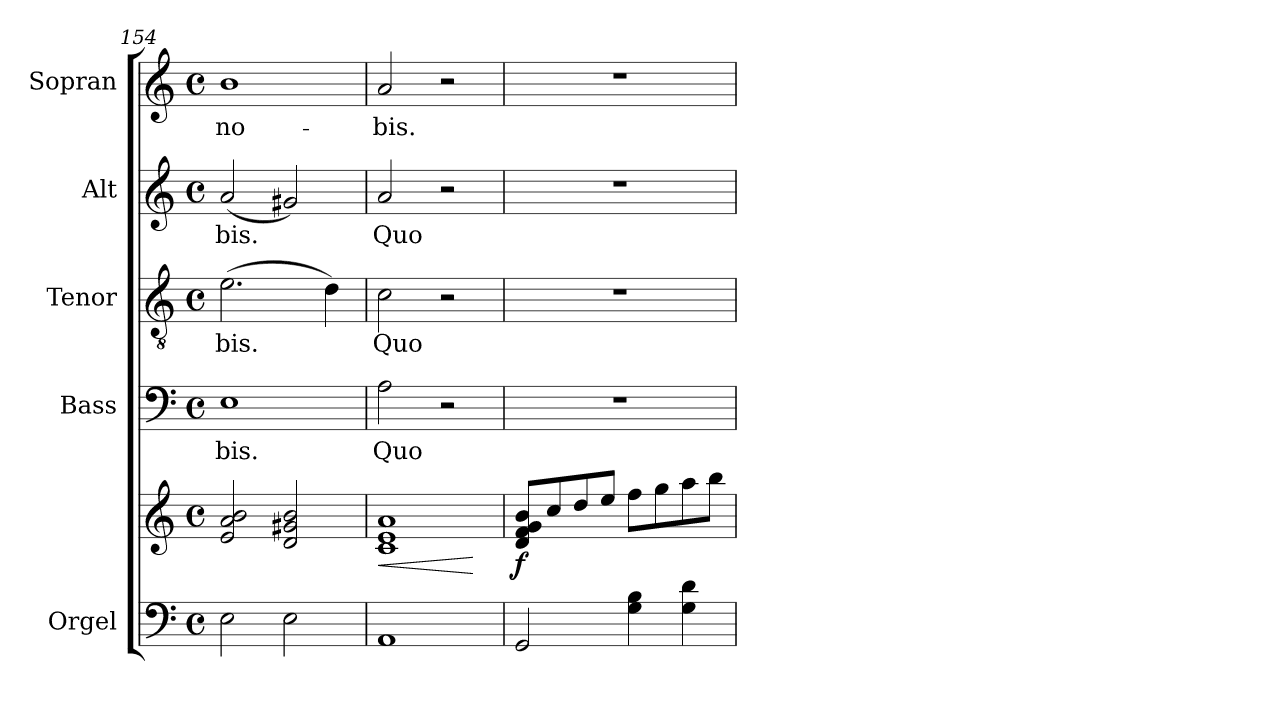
**kern	**kern	**dynam	**kern	**text	**kern	**text	**kern	**text	**kern	**text
*part5	*part5	*part5	*part4	*part4	*part3	*part3	*part2	*part2	*part1	*part1
*staff6	*staff5	*staff5/6	*staff4	*staff4	*staff3	*staff3	*staff2	*staff2	*staff1	*staff1
*I"Orgel	*	*	*I"Bass	*	*I"Tenor	*	*I"Alt	*	*I"Sopran	*
*I'Org.	*	*	*I'B.	*	*I'T.	*	*I'A.	*	*I'S.	*
*clefF4	*clefG2	*	*clefF4	*	*clefGv2	*	*clefG2	*	*clefG2	*
*k[]	*k[]	*	*k[]	*	*k[]	*	*k[]	*	*k[]	*
*C:	*C:	*	*C:	*	*C:	*	*C:	*	*C:	*
*M4/4	*M4/4	*	*M4/4	*	*M4/4	*	*M4/4	*	*M4/4	*
*met(c)	*met(c)	*	*met(c)	*	*met(c)	*	*met(c)	*	*met(c)	*
=154	=154	=154	=154	=154	=154	=154	=154	=154	=154	=154
!	!	!	!	!LO:LY:b	!	!LO:LY:b	!	!LO:LY:b	!	!LO:LY:b
2E\	2e/ 2a/ 2b/	.	1E	-bis.	(>2.e\	-bis.	(<2a/	-bis.	1b	no-
2E\	2d/ 2g#X/ 2b/	.	.	.	.	.	2g#X/)	.	.	.
.	.	.	.	.	4d\)	.	.	.	.	.
=155	=155	=155	=155	=155	=155	=155	=155	=155	=155	=155
!	!	!LO:HP:b	!	!LO:LY:b	!	!LO:LY:b	!	!LO:LY:b	!	!LO:LY:b
1AA	1c 1e 1a	<	2A\	Quo-	2c\	Quo-	2a/	Quo-	2a/	-bis.
.	.	.	2r	.	2r	.	2r	.	2r	.
.	.	[	.	.	.	.	.	.	.	.
!!LO:PB:g=z
=156	=156	=156	=156	=156	=156	=156	=156	=156	=156	=156
!	!	!LO:DY:b	!	!	!	!	!	!	!	!
2GG/	8d/ 8f/ 8g/ 8b/L	f	1r	.	1r	.	1r	.	1r	.
.	8cc/	.	.	.	.	.	.	.	.	.
.	8dd/	.	.	.	.	.	.	.	.	.
.	8ee/J	.	.	.	.	.	.	.	.	.
4G\ 4B\	8ff\L	.	.	.	.	.	.	.	.	.
.	8gg\	.	.	.	.	.	.	.	.	.
4G\ 4d\	8aa\	.	.	.	.	.	.	.	.	.
.	8bb\J	.	.	.	.	.	.	.	.	.
=	=	=	=	=	=	=	=	=	=	=
*-	*-	*-	*-	*-	*-	*-	*-	*-	*-	*-
